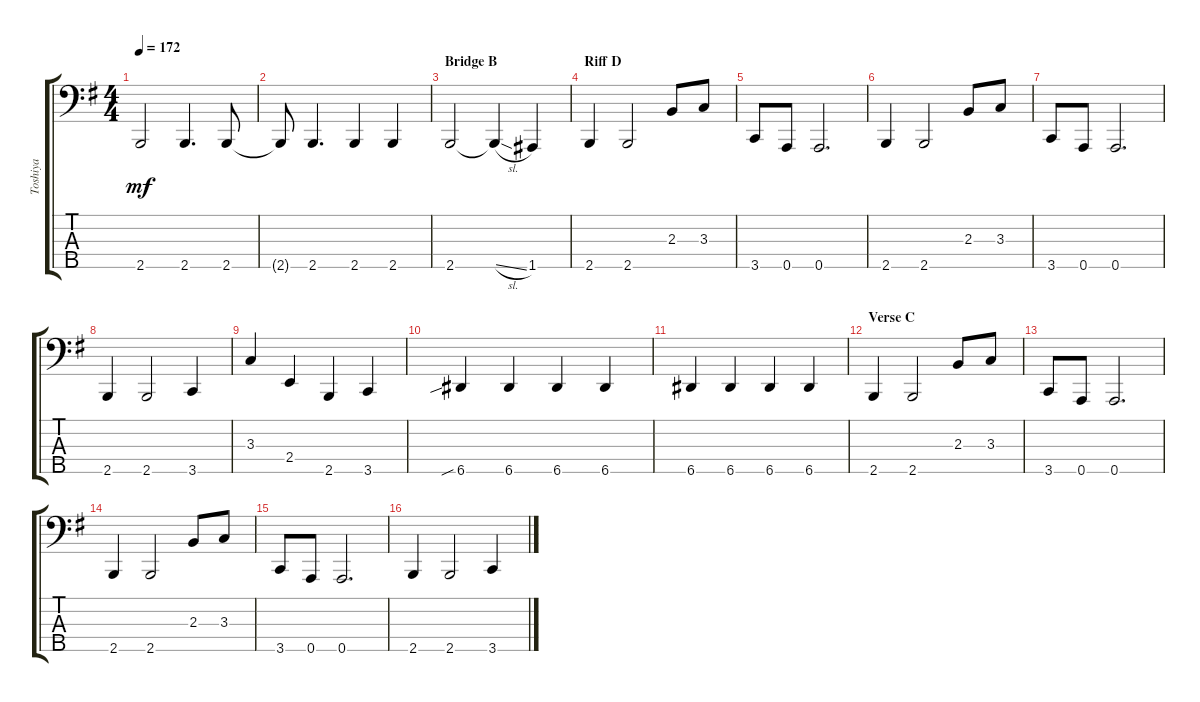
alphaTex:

\track ("Toshiya" "Toshiya") {instrument electricbassfinger}
\staff {score tabs}
\tuning (G2 D2 A1 D1 A0) {hide}
\ts (4 4)
\tempo 172
\clef f4
\ks eminor
2.5.2{dy mf} 2.5.4{d} 2.5.8 |
2.5{t}.8 2.5.4{d} 2.5.4 2.5.4 |
\section ("" "Bridge B")
2.5.2 2.5{sl t}.4 1.5.4 |
\section ("" "Riff D")
2.5.4 2.5.2 2.3.8 3.3.8 |
3.5.8 0.5.8 0.5.2{d} |
2.5.4 2.5.2 2.3.8 3.3.8 |
3.5.8 0.5.8 0.5.2{d} |
2.5.4 2.5.2 3.5.4 |
3.3.4 2.4.4 2.5.4 3.5.4 |
6.5{sib}.4 6.5.4 6.5.4 6.5.4 |
6.5.4 6.5.4 6.5.4 6.5.4 |
\section ("" "Verse C")
2.5.4 2.5.2 2.3.8 3.3.8 |
3.5.8 0.5.8 0.5.2{d} |
2.5.4 2.5.2 2.3.8 3.3.8 |
3.5.8 0.5.8 0.5.2{d} |
2.5.4 2.5.2 3.5.4
